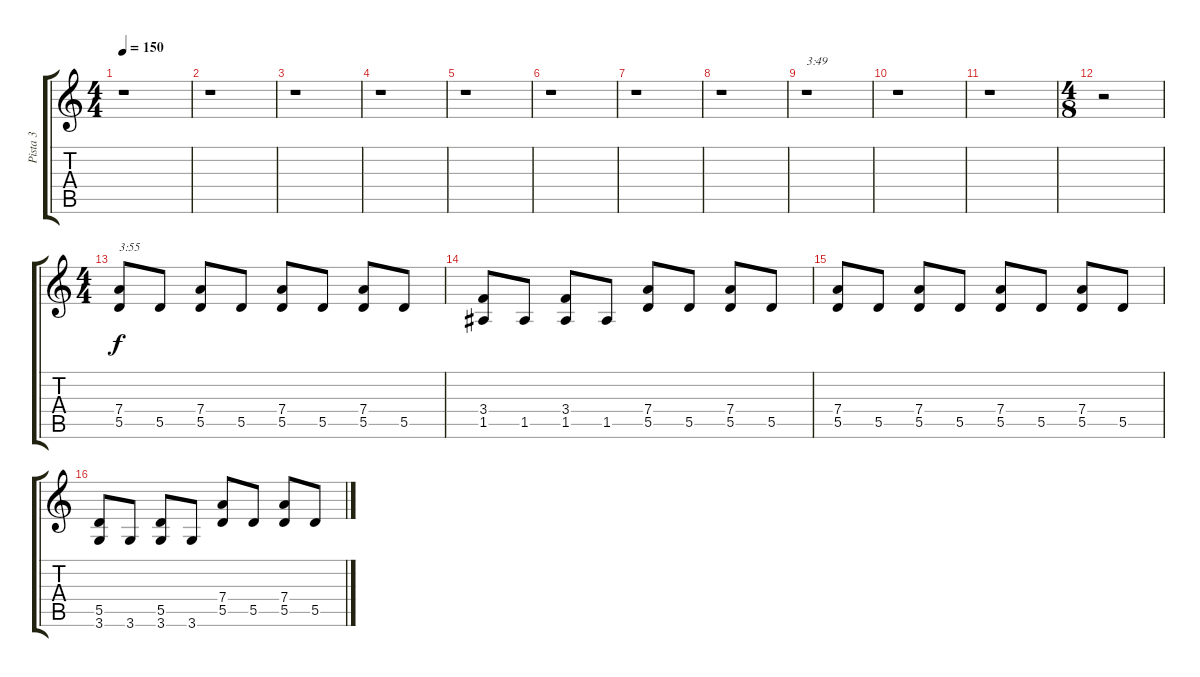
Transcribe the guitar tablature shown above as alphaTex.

\track ("Pista 3" "Pista 3") {instrument distortionguitar}
\staff {score tabs}
\tuning (E4 B3 G3 D3 A2 E2) {hide}
\ts (4 4)
\tempo 150
\clef g2
\ks c
r.1{dy f} |
r.1 |
r.1 |
r.1 |
r.1 |
r.1 |
r.1 |
r.1 |
r.1{txt "3:49"} |
r.1 |
r.1 |
\ts (4 8)
r.2 |
\ts (4 4)
(7.4 5.5).8{txt "3:55"} 5.5.8 (7.4 5.5).8 5.5.8 (7.4 5.5).8 5.5.8 (7.4 5.5).8 5.5.8 |
(3.4 1.5).8 1.5.8 (3.4 1.5).8 1.5.8 (7.4 5.5).8 5.5.8 (7.4 5.5).8 5.5.8 |
(7.4 5.5).8 5.5.8 (7.4 5.5).8 5.5.8 (7.4 5.5).8 5.5.8 (7.4 5.5).8 5.5.8 |
(5.5 3.6).8 3.6.8 (5.5 3.6).8 3.6.8 (7.4 5.5).8 5.5.8 (7.4 5.5).8 5.5.8
